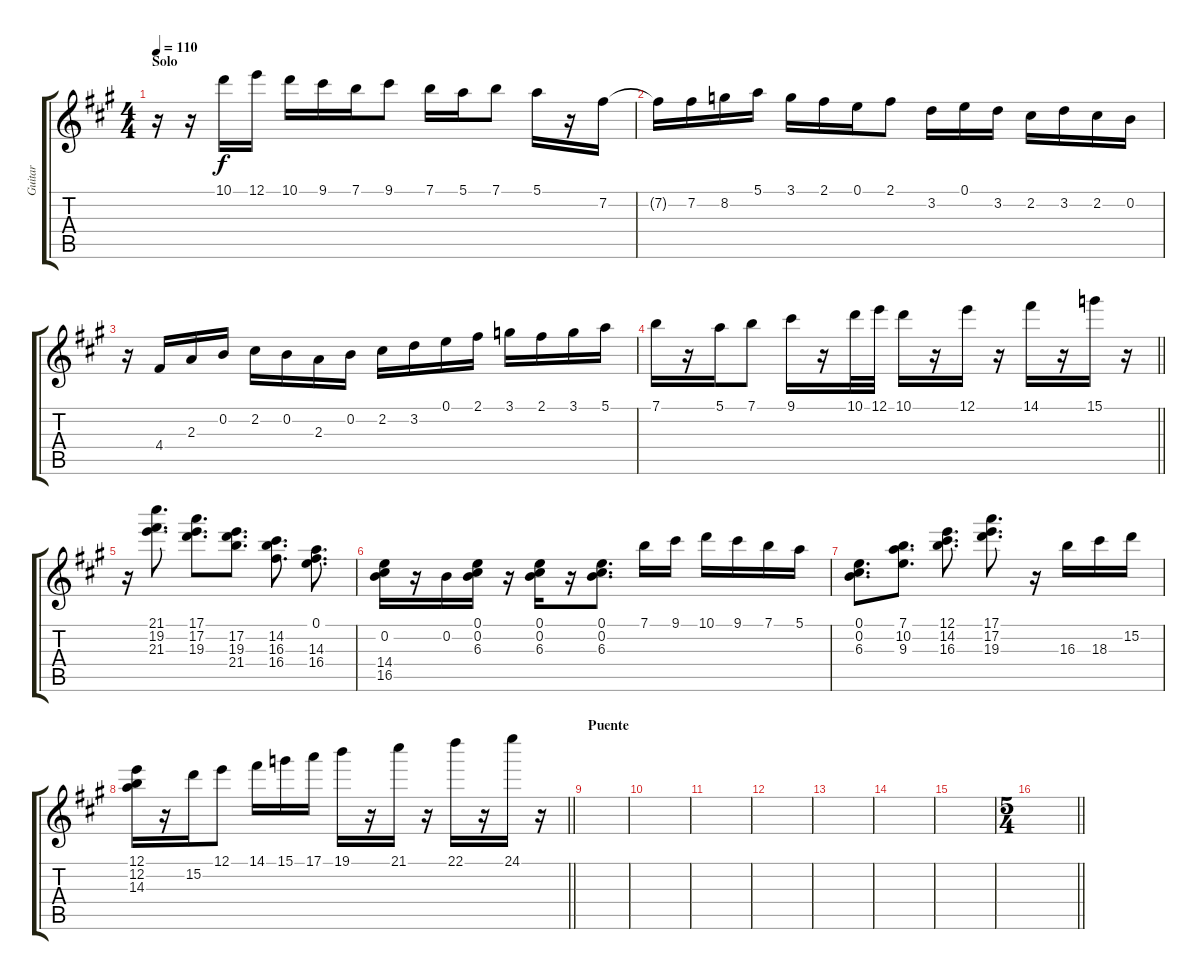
\track ("Guitar" "Guitar") {instrument distortionguitar}
\staff {score tabs}
\tuning (E4 B3 G3 D3 A2 E2) {hide}
\ts (4 4)
\section ("" "Solo")
\tempo 110
\clef g2
\ks a
r.16{dy f} r.16 10.1.16 12.1.16 10.1.16 9.1.16 7.1.16 9.1.8 7.1.16 5.1.16 7.1.8 5.1.16 r.16 7.2.16 |
7.2{t}.16 7.2.16 8.2.16 5.1.16 3.1.16 2.1.16 0.1.16 2.1.8 3.2.16 0.1.16 3.2.16 2.2.16 3.2.16 2.2.16 0.2.16 |
r.16 4.4.16 2.3.16 0.2.16 2.2.16 0.2.16 2.3.16 0.2.16 2.2.16 3.2.16 0.1.16 2.1.16 3.1.16 2.1.16 3.1.16 5.1.16 |
\barLineRight lightlight
7.1.16 r.16 5.1.16 7.1.8 9.1.16 r.16 10.1.32 12.1.32 10.1.16 r.16 12.1.16 r.16 14.1.16 r.16 15.1.16 r.16 |
r.16 (21.1 19.2 21.3).8{d} (17.1 17.2 19.3).8{d} (17.2 19.3 21.4).8{d} (14.2 16.3 16.4).8{d} (0.1 14.3 16.4).8{d} |
(0.2 14.4 16.5).16 r.16 0.2.16 (0.1 0.2 6.3).16 r.16 (0.1 0.2 6.3).16 r.16 (0.1 0.2 6.3).8{d} 7.1.16 9.1.16 10.1.16 9.1.16 7.1.16 5.1.16 |
(0.1 0.2 6.3).8{d} (7.1 10.2 9.3).8{d} (12.1 14.2 16.3).8{d} (17.1 17.2 19.3).8{d} r.16 16.3.16 18.3.16 15.2.16 |
\barLineRight lightlight
(12.1 12.2 14.3).16 r.16 15.2.16 12.1.8 14.1.16 15.1.16 17.1.16 19.1.16 r.16 21.1.16 r.16 22.1.16 r.16 24.1.16 r.16 |
\section ("" "Puente")
|
|
|
|
|
|
|
\ts (5 4)
\barLineRight lightlight
